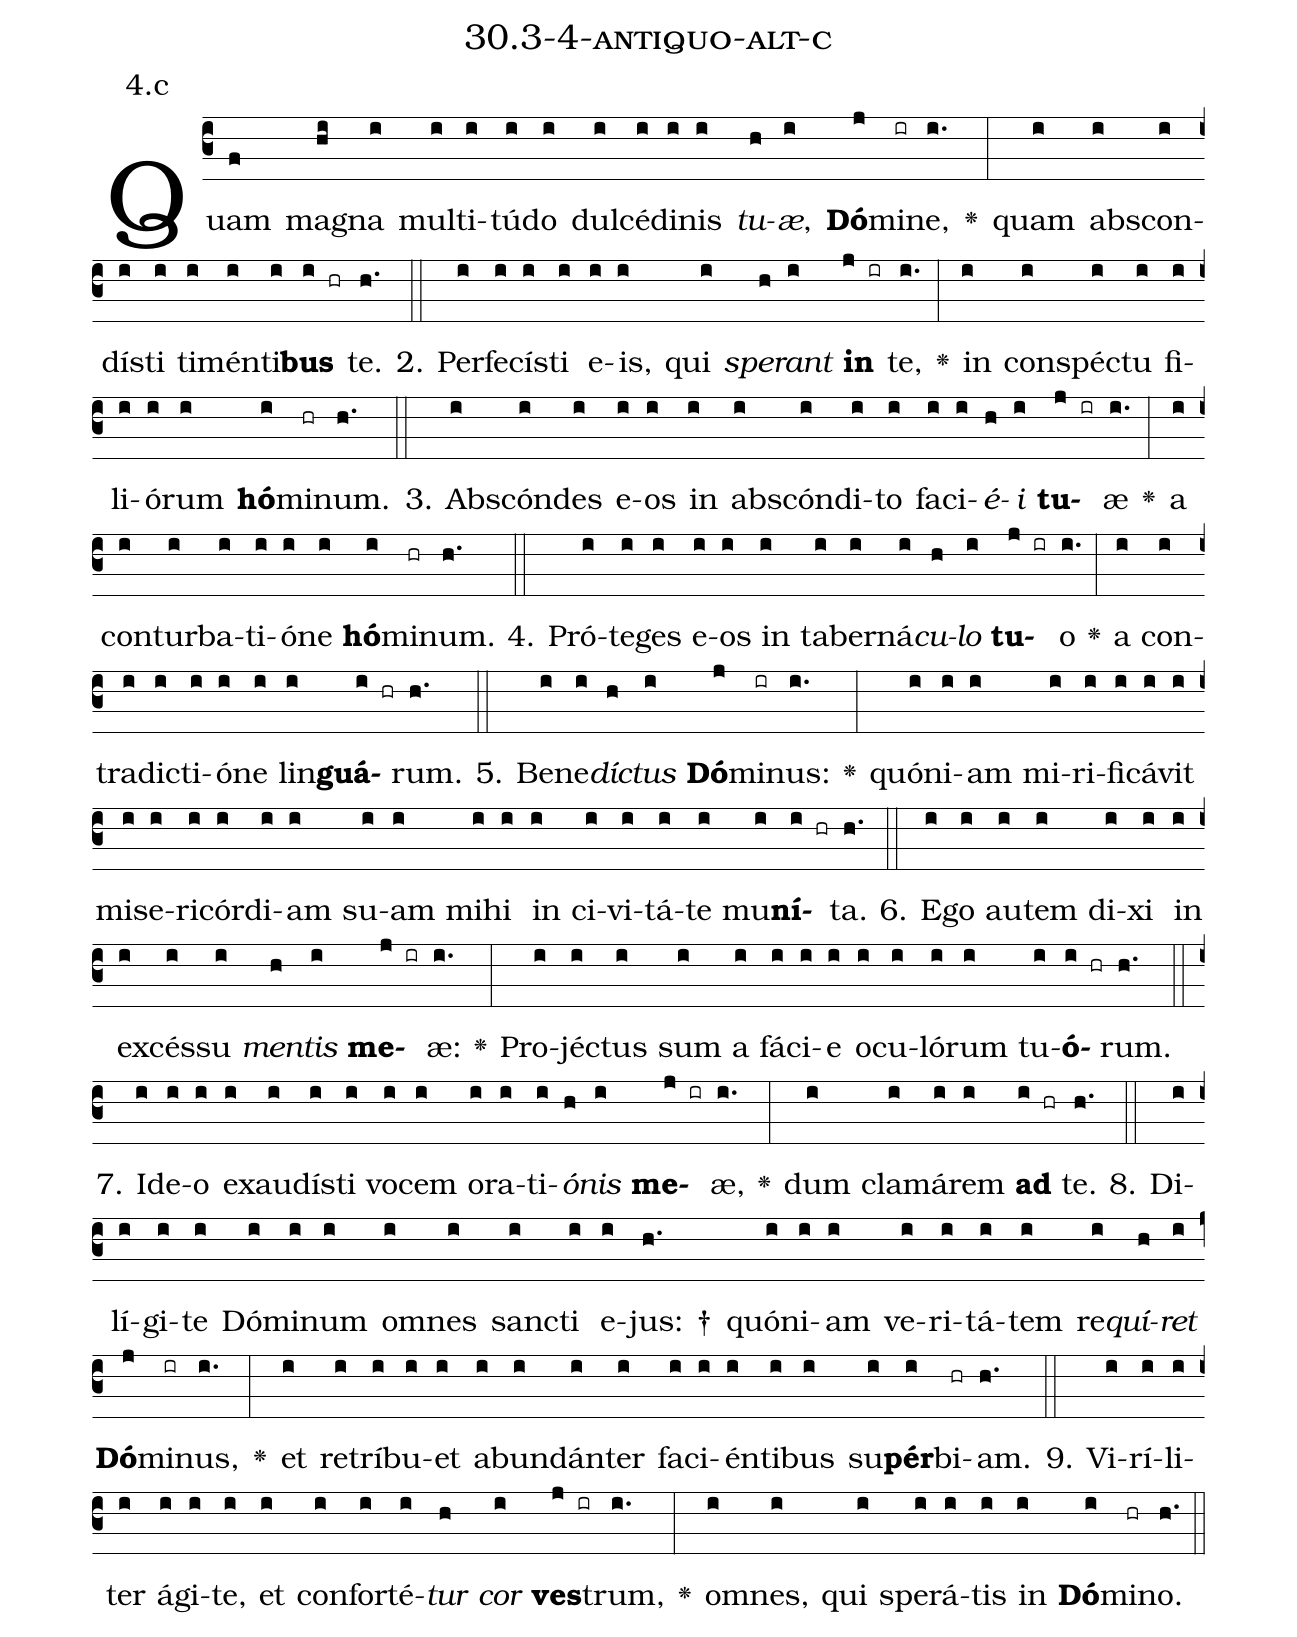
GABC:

name: 30.3-4-antiquo-alt-c;
annotation: 4.c;
%%
(c3)Quam(f) ma(hi)gna(i) mul(i)ti(i)tú(i)do(i) dul(i)cé(i)di(i)nis(i) <i>tu</i>(h)<i>æ</i>,(i) <b>Dó</b>(j)mi(ir)ne,(i.) <v>\greheightstar</v>(:) quam(i) abs(i)con(i)dís(i)ti(i) ti(i)mén(i)ti(i)<b>bus</b>(i hr) te.(h.) (::)
2. Per(i)fe(i)cís(i)ti(i) e(i)is,(i) qui(i) <i>spe</i>(h)<i>rant</i>(i) <b>in</b>(j ir) te,(i.) <v>\greheightstar</v>(:) in(i) con(i)spéc(i)tu(i) fi(i)li(i)ó(i)rum(i) <b>hó</b>(i)mi(hr)num.(h.) (::)
3. Abs(i)cón(i)des(i) e(i)os(i) in(i) abs(i)cón(i)di(i)to(i) fa(i)ci(i)<i>é</i>(h)<i>i</i>(i) <b>tu</b>(j ir)æ(i.) <v>\greheightstar</v>(:) a(i) con(i)tur(i)ba(i)ti(i)ó(i)ne(i) <b>hó</b>(i)mi(hr)num.(h.) (::)
4. Pró(i)te(i)ges(i) e(i)os(i) in(i) ta(i)ber(i)ná(i)<i>cu</i>(h)<i>lo</i>(i) <b>tu</b>(j ir)o(i.) <v>\greheightstar</v>(:) a(i) con(i)tra(i)dic(i)ti(i)ó(i)ne(i) lin(i)<b>guá</b>(i hr)rum.(h.) (::)
5. Be(i)ne(i)<i>díc</i>(h)<i>tus</i>(i) <b>Dó</b>(j)mi(ir)nus:(i.) <v>\greheightstar</v>(:) quón(i)i(i)am(i) mi(i)ri(i)fi(i)cá(i)vit(i) mi(i)se(i)ri(i)cór(i)di(i)am(i) su(i)am(i) mi(i)hi(i) in(i) ci(i)vi(i)tá(i)te(i) mu(i)<b>ní</b>(i hr)ta.(h.) (::)
6. E(i)go(i) au(i)tem(i) di(i)xi(i) in(i) ex(i)cés(i)su(i) <i>men</i>(h)<i>tis</i>(i) <b>me</b>(j ir)æ:(i.) <v>\greheightstar</v>(:) Pro(i)jéc(i)tus(i) sum(i) a(i) fá(i)ci(i)e(i) o(i)cu(i)ló(i)rum(i) tu(i)<b>ó</b>(i hr)rum.(h.) (::)
7. Id(i)e(i)o(i) ex(i)au(i)dís(i)ti(i) vo(i)cem(i) o(i)ra(i)ti(i)<i>ó</i>(h)<i>nis</i>(i) <b>me</b>(j ir)æ,(i.) <v>\greheightstar</v>(:) dum(i) cla(i)má(i)rem(i) <b>ad</b>(i hr) te.(h.) (::)
8. Di(i)lí(i)gi(i)te(i) Dó(i)mi(i)num(i) om(i)nes(i) sanc(i)ti(i) e(i)jus: †(h.) quón(i)i(i)am(i) ve(i)ri(i)tá(i)tem(i) re(i)<i>quí</i>(h)<i>ret</i>(i) <b>Dó</b>(j)mi(ir)nus,(i.) <v>\greheightstar</v>(:) et(i) re(i)trí(i)bu(i)et(i) ab(i)un(i)dán(i)ter(i) fa(i)ci(i)én(i)ti(i)bus(i) su(i)<b>pér</b>(i)bi(hr)am.(h.) (::)
9. Vi(i)rí(i)li(i)ter(i) á(i)gi(i)te,(i) et(i) con(i)for(i)té(i)<i>tur</i>(h) <i>cor</i>(i) <b>ves</b>(j ir)trum,(i.) <v>\greheightstar</v>(:) om(i)nes,(i) qui(i) spe(i)rá(i)tis(i) in(i) <b>Dó</b>(i)mi(hr)no.(h.) (::)
